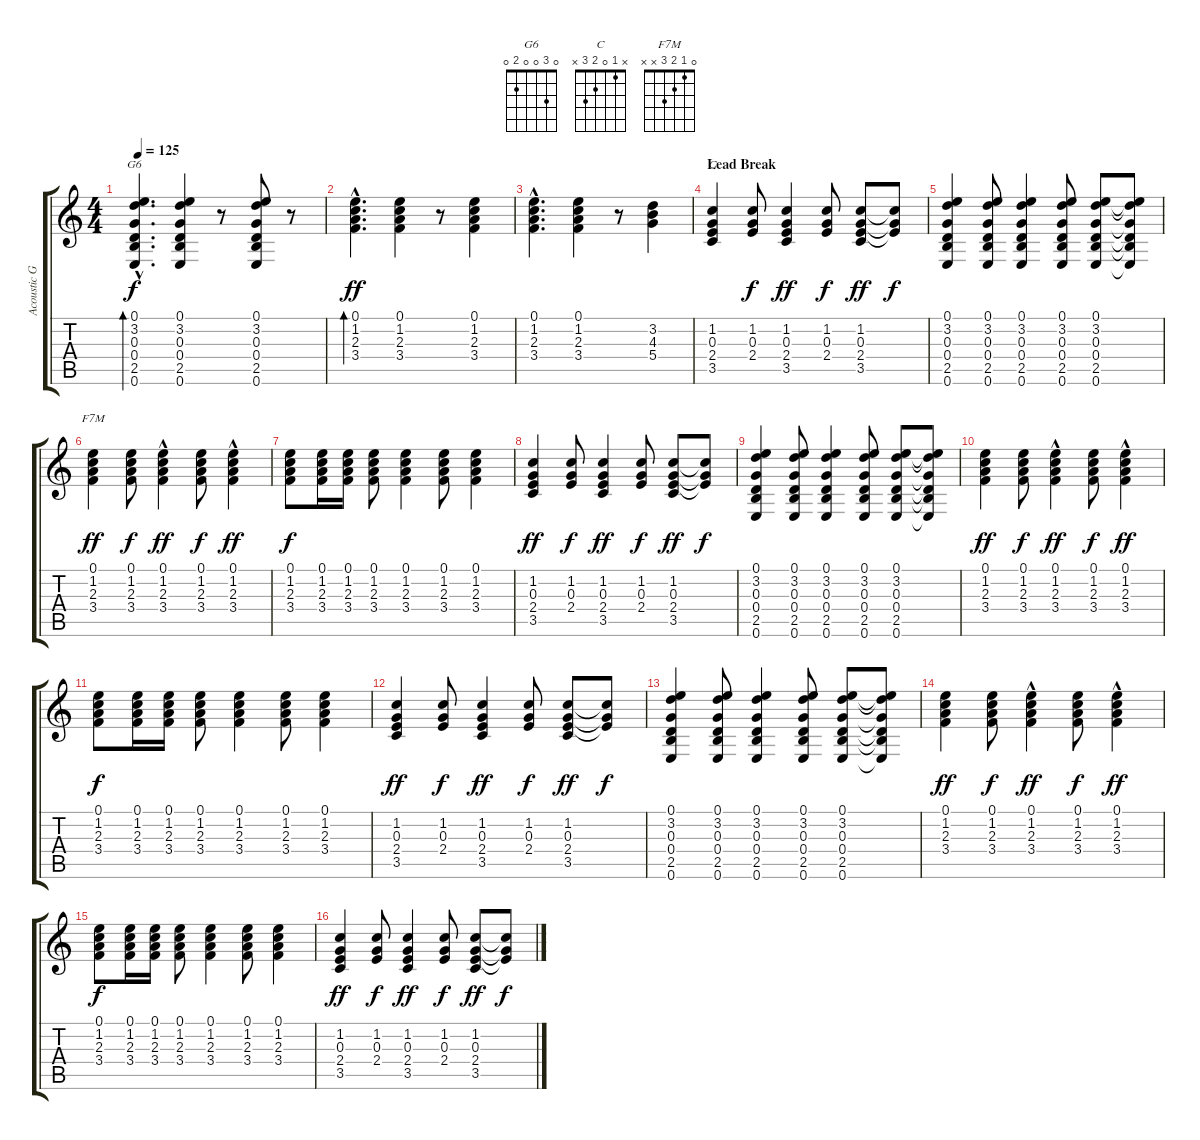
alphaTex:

\track ("Acoustic Guitar" "Acoustic G") {instrument acousticguitarsteel}
\staff {score tabs}
\tuning (E4 B3 G3 D3 A2 E2) {hide}
\chord ("G6" 0 3 0 0 2 0)
\chord ("C" x 1 0 2 3 x)
\chord ("F7M" 0 1 2 3 x x)
\ts (4 4)
\tempo 125
\clef g2
\ks c
(0.1{hac} 3.2{hac} 0.3{hac} 0.4{hac} 2.5{hac} 0.6{hac}).4{d bd 240 ch "G6" dy f} (0.1 3.2 0.3 0.4 2.5 0.6).4 r.8 (0.1 3.2 0.3 0.4 2.5 0.6).8 r.8 |
(0.1{hac} 1.2{hac} 2.3{hac} 3.4{hac}).4{d bd 240 dy ff} (0.1 1.2 2.3 3.4).4 r.8 (0.1 1.2 2.3 3.4).4 |
(0.1{hac} 1.2{hac} 2.3{hac} 3.4{hac}).4{d} (0.1 1.2 2.3 3.4).4 r.8 (3.2 4.3 5.4).4 |
\section ("" "Lead Break")
(1.2 0.3 2.4 3.5).4{ch "C"} (1.2 0.3 2.4).8{dy f} (1.2 0.3 2.4 3.5).4{dy ff} (1.2 0.3 2.4).8{dy f} (1.2 0.3 2.4 3.5).8{dy ff} (1.2{t} 0.3{t} 2.4{t}).8{dy f} |
(0.1 3.2 0.3 0.4 2.5 0.6).4 (0.1 3.2 0.3 0.4 2.5 0.6).8 (0.1 3.2 0.3 0.4 2.5 0.6).4 (0.1 3.2 0.3 0.4 2.5 0.6).8 (0.1 3.2 0.3 0.4 2.5 0.6).8 (0.1{t} 3.2{t} 0.3{t} 0.4{t} 2.5{t} 0.6{t}).8 |
(0.1 1.2 2.3 3.4).4{ch "F7M" dy ff} (0.1 1.2 2.3 3.4).8{dy f} (0.1 1.2 2.3 3.4{hac}).4{dy ff} (0.1 1.2 2.3 3.4).8{dy f} (0.1 1.2{hac} 2.3 3.4).4{dy ff} |
(0.1 1.2 2.3 3.4).8{dy f} (0.1 1.2 2.3 3.4).16 (0.1 1.2 2.3 3.4).16 (0.1 1.2 2.3 3.4).8 (0.1 1.2 2.3 3.4).4 (0.1 1.2 2.3 3.4).8 (0.1 1.2 2.3 3.4).4 |
(1.2 0.3 2.4 3.5).4{dy ff} (1.2 0.3 2.4).8{dy f} (1.2 0.3 2.4 3.5).4{dy ff} (1.2 0.3 2.4).8{dy f} (1.2 0.3 2.4 3.5).8{dy ff} (1.2{t} 0.3{t} 2.4{t}).8{dy f} |
(0.1 3.2 0.3 0.4 2.5 0.6).4 (0.1 3.2 0.3 0.4 2.5 0.6).8 (0.1 3.2 0.3 0.4 2.5 0.6).4 (0.1 3.2 0.3 0.4 2.5 0.6).8 (0.1 3.2 0.3 0.4 2.5 0.6).8 (0.1{t} 3.2{t} 0.3{t} 0.4{t} 2.5{t} 0.6{t}).8 |
(0.1 1.2 2.3 3.4).4{dy ff} (0.1 1.2 2.3 3.4).8{dy f} (0.1 1.2 2.3 3.4{hac}).4{dy ff} (0.1 1.2 2.3 3.4).8{dy f} (0.1 1.2{hac} 2.3 3.4).4{dy ff} |
(0.1 1.2 2.3 3.4).8{dy f} (0.1 1.2 2.3 3.4).16 (0.1 1.2 2.3 3.4).16 (0.1 1.2 2.3 3.4).8 (0.1 1.2 2.3 3.4).4 (0.1 1.2 2.3 3.4).8 (0.1 1.2 2.3 3.4).4 |
(1.2 0.3 2.4 3.5).4{dy ff} (1.2 0.3 2.4).8{dy f} (1.2 0.3 2.4 3.5).4{dy ff} (1.2 0.3 2.4).8{dy f} (1.2 0.3 2.4 3.5).8{dy ff} (1.2{t} 0.3{t} 2.4{t}).8{dy f} |
(0.1 3.2 0.3 0.4 2.5 0.6).4 (0.1 3.2 0.3 0.4 2.5 0.6).8 (0.1 3.2 0.3 0.4 2.5 0.6).4 (0.1 3.2 0.3 0.4 2.5 0.6).8 (0.1 3.2 0.3 0.4 2.5 0.6).8 (0.1{t} 3.2{t} 0.3{t} 0.4{t} 2.5{t} 0.6{t}).8 |
(0.1 1.2 2.3 3.4).4{dy ff} (0.1 1.2 2.3 3.4).8{dy f} (0.1 1.2 2.3 3.4{hac}).4{dy ff} (0.1 1.2 2.3 3.4).8{dy f} (0.1 1.2{hac} 2.3 3.4).4{dy ff} |
(0.1 1.2 2.3 3.4).8{dy f} (0.1 1.2 2.3 3.4).16 (0.1 1.2 2.3 3.4).16 (0.1 1.2 2.3 3.4).8 (0.1 1.2 2.3 3.4).4 (0.1 1.2 2.3 3.4).8 (0.1 1.2 2.3 3.4).4 |
(1.2 0.3 2.4 3.5).4{dy ff} (1.2 0.3 2.4).8{dy f} (1.2 0.3 2.4 3.5).4{dy ff} (1.2 0.3 2.4).8{dy f} (1.2 0.3 2.4 3.5).8{dy ff} (1.2{t} 0.3{t} 2.4{t}).8{dy f}
